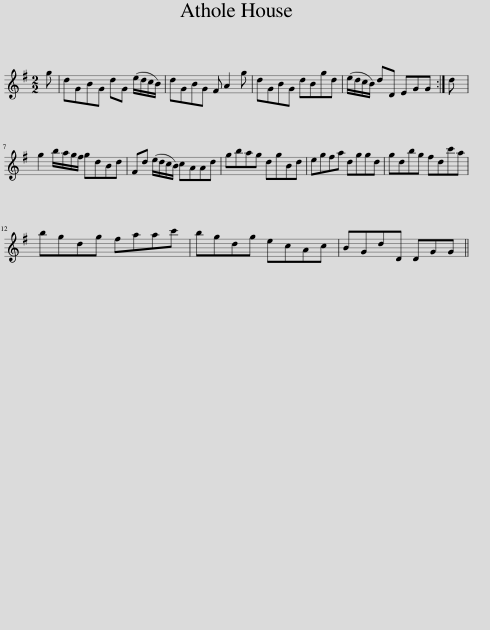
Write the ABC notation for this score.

X:1
L:1/8
M:2/2
I:linebreak $
K:G
V:1 treble
V:1
 g | dGBG dG (e/d/c/B/) | dGBG F A2 g | dGBG dBgd | (e/d/c/B/) dD EGG :| %5
 d |$ g2 b/a/g/f/ gdBd | Fd (e/d/c/B/) cAAd | gbag dgBd | egfa dggd | %10
 gdbg fdc'a |$ bgdg faac' | bgdg ecAc | BGdD DGG || %14
